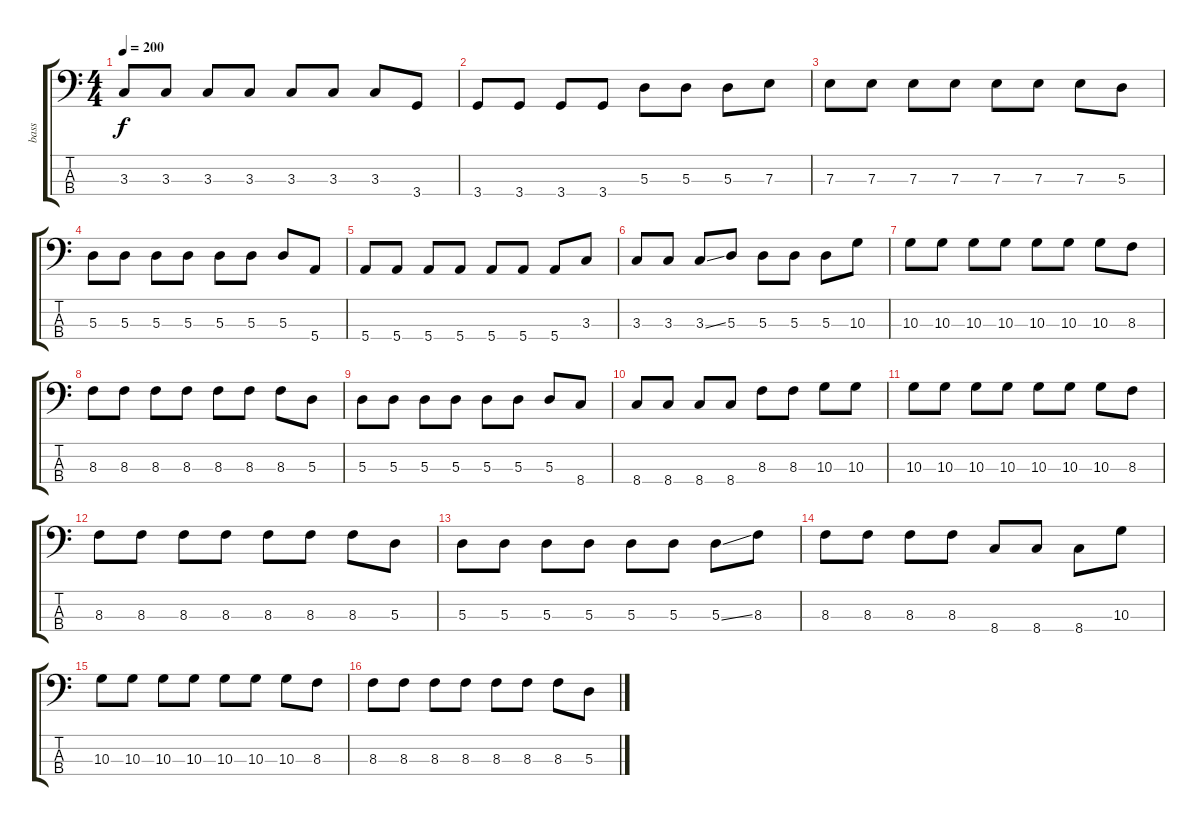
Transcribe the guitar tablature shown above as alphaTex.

\track ("bass" "bass") {instrument slapbass1}
\staff {score tabs}
\tuning (G2 D2 A1 E1) {hide}
\ts (4 4)
\tempo 200
\clef f4
\ks c
3.3.8{dy f} 3.3.8 3.3.8 3.3.8 3.3.8 3.3.8 3.3.8 3.4.8 |
3.4.8 3.4.8 3.4.8 3.4.8 5.3.8 5.3.8 5.3.8 7.3.8 |
7.3.8 7.3.8 7.3.8 7.3.8 7.3.8 7.3.8 7.3.8 5.3.8 |
5.3.8 5.3.8 5.3.8 5.3.8 5.3.8 5.3.8 5.3.8 5.4.8 |
5.4.8 5.4.8 5.4.8 5.4.8 5.4.8 5.4.8 5.4.8 3.3.8 |
3.3.8 3.3.8 3.3{ss}.8 5.3.8 5.3.8 5.3.8 5.3.8 10.3.8 |
10.3.8 10.3.8 10.3.8 10.3.8 10.3.8 10.3.8 10.3.8 8.3.8 |
8.3.8 8.3.8 8.3.8 8.3.8 8.3.8 8.3.8 8.3.8 5.3.8 |
5.3.8 5.3.8 5.3.8 5.3.8 5.3.8 5.3.8 5.3.8 8.4.8 |
8.4.8 8.4.8 8.4.8 8.4.8 8.3.8 8.3.8 10.3.8 10.3.8 |
10.3.8 10.3.8 10.3.8 10.3.8 10.3.8 10.3.8 10.3.8 8.3.8 |
8.3.8 8.3.8 8.3.8 8.3.8 8.3.8 8.3.8 8.3.8 5.3.8 |
5.3.8 5.3.8 5.3.8 5.3.8 5.3.8 5.3.8 5.3{ss}.8 8.3.8 |
8.3.8 8.3.8 8.3.8 8.3.8 8.4.8 8.4.8 8.4.8 10.3.8 |
10.3.8 10.3.8 10.3.8 10.3.8 10.3.8 10.3.8 10.3.8 8.3.8 |
8.3.8 8.3.8 8.3.8 8.3.8 8.3.8 8.3.8 8.3.8 5.3.8
